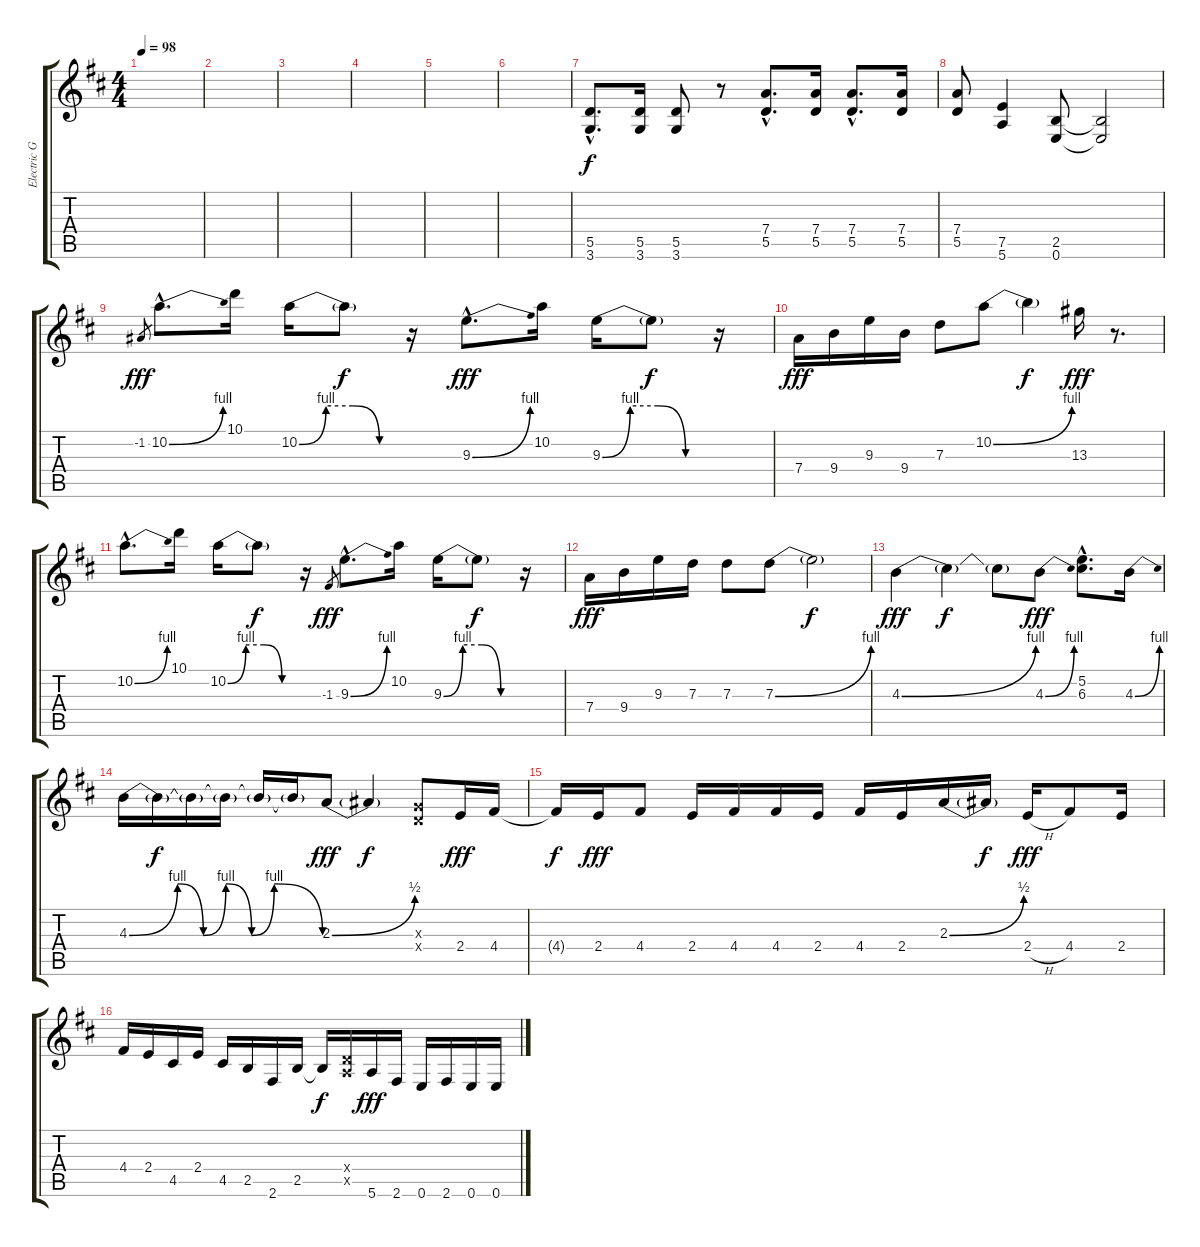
\track ("Electric Gtr 1" "Electric G") {instrument distortionguitar}
\staff {score tabs}
\tuning (E4 B3 G3 D3 A2 E2) {hide}
\ts (4 4)
\tempo 98
\clef g2
\ks d
|
|
|
|
|
|
(5.5{hac} 3.6{hac}).8{d} (5.5 3.6).16 (5.5 3.6).8 r.8 (7.4{hac} 5.5{hac}).8{d} (7.4 5.5).16 (7.4{hac} 5.5{hac}).8{d} (7.4 5.5).16 |
(7.4 5.5).8 (7.5 5.6).4 (2.5 0.6).8 (2.5{t} 0.6{t}).2 |
-1.2.8{gr dy fff} 10.2{be (bend 0 0 60 4) hac}.8{d} 10.1.16 10.2{be (custom 0 0 15 4 30 4 45 0 60 0)}.16 10.2{t}.8{dy f} r.16 9.3{be (bend 0 0 60 4) hac}.8{d dy fff} 10.2.16 9.3{be (custom 0 0 15 4 30 4 45 0 60 0)}.16 9.3{t}.8{dy f} r.16 |
7.4.16{dy fff} 9.4.16 9.3.16 9.4.16 7.3.8 10.2{be (bend 0 0 60 4)}.8 10.2{t}.4{dy f} 13.3.16{dy fff} r.8{d} |
10.2{be (bend 0 0 60 4) hac}.8{d} 10.1.16 10.2{be (custom 0 0 15 4 30 4 45 0 60 0)}.16 10.2{t}.8{dy f} r.16 -1.3.8{gr dy fff} 9.3{be (bend 0 0 60 4) hac}.8{d} 10.2.16 9.3{be (custom 0 0 15 4 30 4 45 0 60 0)}.16 9.3{t}.8{dy f} r.16 |
7.4.16{dy fff} 9.4.16 9.3.16 7.3.16 7.3.8 7.3{be (bend 0 0 60 4)}.8 7.3{t}.2{dy f} |
4.3{be (bend 0 0 60 4)}.4{dy fff} 4.3{t}.4{dy f} 4.3{t}.8 4.3{be (bend 0 0 60 4)}.8{dy fff} (5.2{hac} 6.3{hac}).8{d} 4.3{be (bend 0 0 60 4)}.16 |
4.3{be (custom 0 0 15 4 23 0 30 4 38 0 45 4 60 0)}.16 4.3{t}.16{dy f} 4.3{t}.16 4.3{t}.16 4.3{t}.16 4.3{t}.16 2.3{be (bend 0 0 60 2)}.8{dy fff} 2.3{t}.4{dy f} (0.3{x} 0.4{x}).8 2.4.16{dy fff} 4.4.16 |
4.4{t}.16{dy f} 2.4.16{dy fff} 4.4.8 2.4.16 4.4.16 4.4.16 2.4.16 4.4.16 2.4.16 2.3{be (bend 0 0 60 2)}.16 2.3{t}.16{dy f} 2.4{h}.16{dy fff} 4.4.8 2.4.16 |
4.4.16 2.4.16 4.5.16 2.4.16 4.5.16 2.5.16 2.6.16 2.5.16 2.5{t}.16{dy f} (0.4{x} 0.5{x}).16 5.6.16{dy fff} 2.6.16 0.6.16 2.6.16 0.6.16 0.6.16
